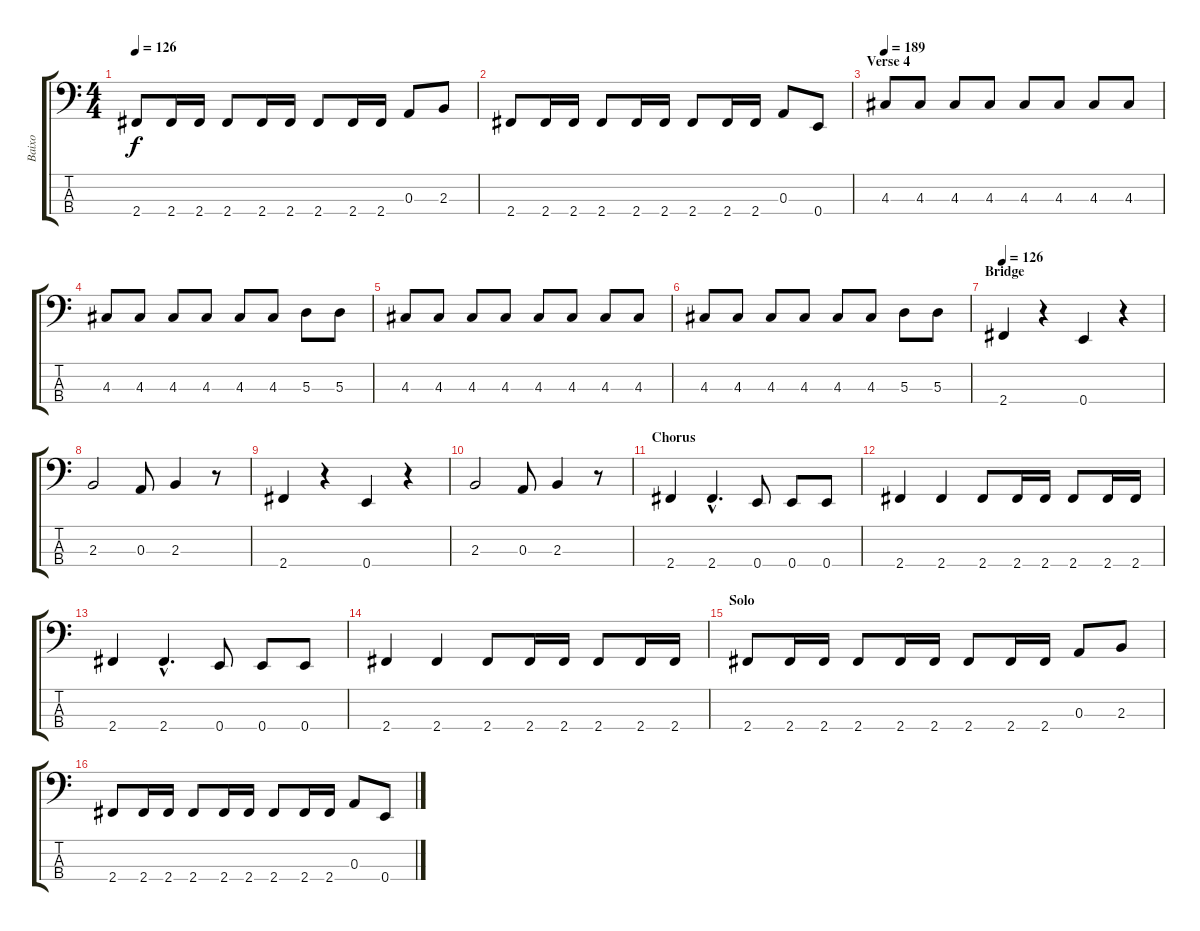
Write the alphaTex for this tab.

\track ("Baixo" "Baixo") {instrument electricbasspick}
\staff {score tabs}
\tuning (G2 D2 A1 E1) {hide}
\ts (4 4)
\tempo 126
\clef f4
\ks c
2.4.8{dy f} 2.4.16 2.4.16 2.4.8 2.4.16 2.4.16 2.4.8 2.4.16 2.4.16 0.3.8 2.3.8 |
2.4.8 2.4.16 2.4.16 2.4.8 2.4.16 2.4.16 2.4.8 2.4.16 2.4.16 0.3.8 0.4.8 |
\section ("" "Verse 4")
\tempo 189
4.3.8 4.3.8 4.3.8 4.3.8 4.3.8 4.3.8 4.3.8 4.3.8 |
4.3.8 4.3.8 4.3.8 4.3.8 4.3.8 4.3.8 5.3.8 5.3.8 |
4.3.8 4.3.8 4.3.8 4.3.8 4.3.8 4.3.8 4.3.8 4.3.8 |
4.3.8 4.3.8 4.3.8 4.3.8 4.3.8 4.3.8 5.3.8 5.3.8 |
\section ("" "Bridge")
\tempo 126
2.4.4 r.4 0.4.4 r.4 |
2.3.2 0.3.8 2.3.4 r.8 |
2.4.4 r.4 0.4.4 r.4 |
2.3.2 0.3.8 2.3.4 r.8 |
\section ("" "Chorus")
2.4.4 2.4{hac}.4{d} 0.4.8 0.4.8 0.4.8 |
2.4.4 2.4.4 2.4.8 2.4.16 2.4.16 2.4.8 2.4.16 2.4.16 |
2.4.4 2.4{hac}.4{d} 0.4.8 0.4.8 0.4.8 |
2.4.4 2.4.4 2.4.8 2.4.16 2.4.16 2.4.8 2.4.16 2.4.16 |
\section ("" "Solo")
2.4.8 2.4.16 2.4.16 2.4.8 2.4.16 2.4.16 2.4.8 2.4.16 2.4.16 0.3.8 2.3.8 |
2.4.8 2.4.16 2.4.16 2.4.8 2.4.16 2.4.16 2.4.8 2.4.16 2.4.16 0.3.8 0.4.8
